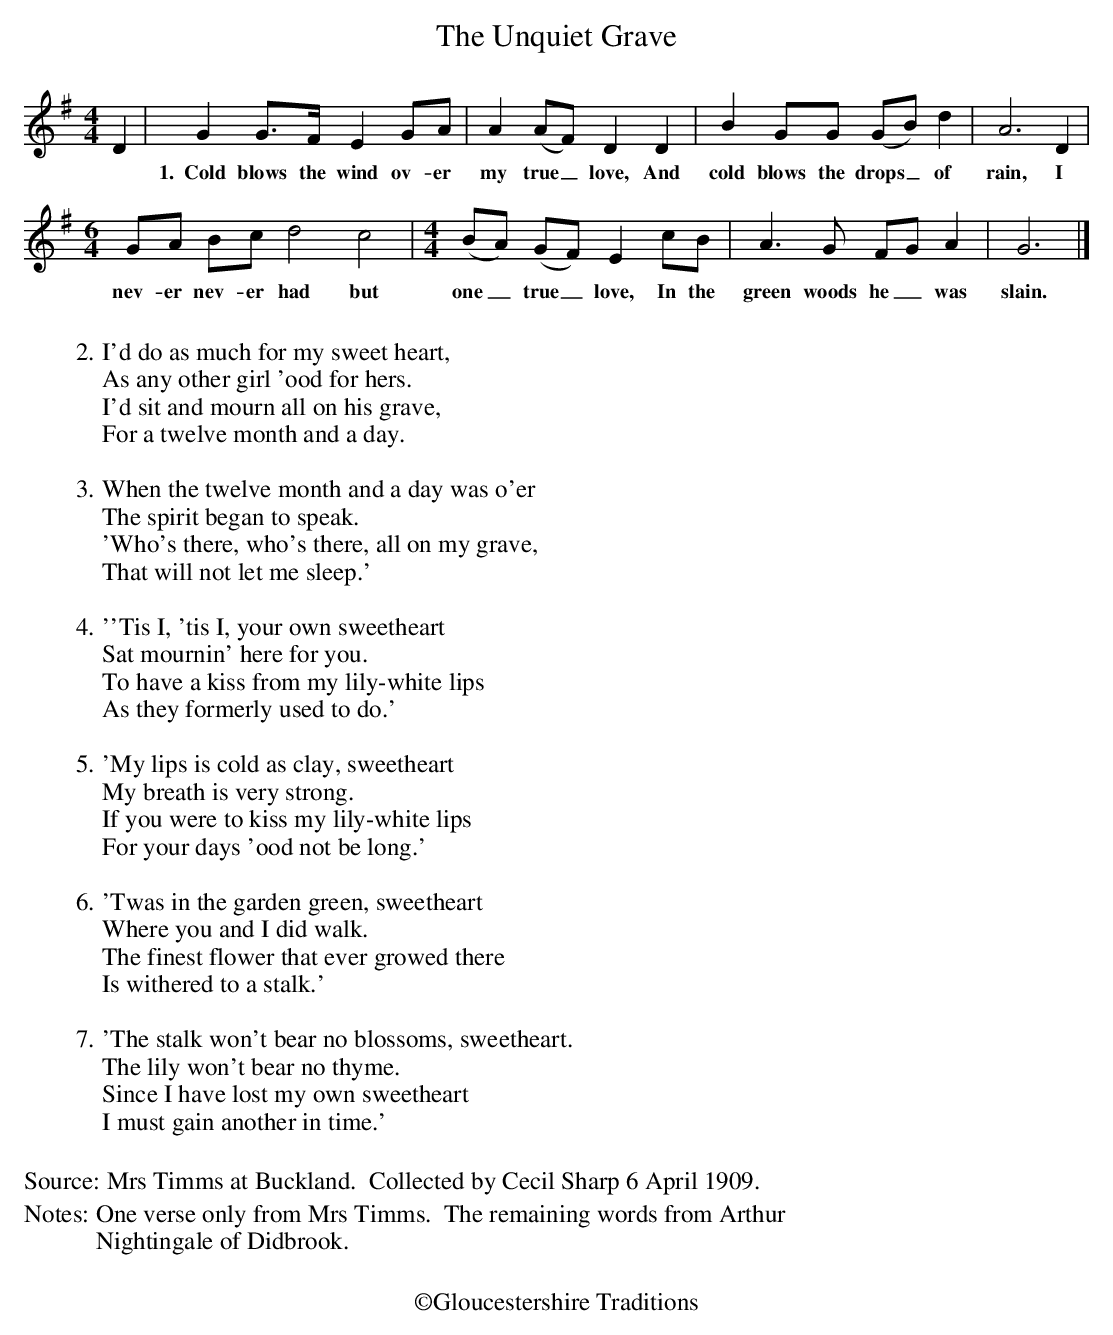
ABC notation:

X:1
T: The Unquiet Grave
M: 4/4
L: 1/4
K: G
D|GG/>F/EG/A/|A (A/F/)DD|BG/G/ (G/B/)d| A3D|
w: *1.~~Cold blows the wind ov-er my true_love, And cold blows the drops_ of rain, I
[M:6/4] G/A/ B/c/ d2c2| [M:4/4](B/A/) (G/F/)Ec/B/|A>G F/G/A|G3|]
w:nev-er nev-er had but one_ true_ love, In the green woods he_ was slain.
W:
W:2. I'd do as much for my sweet heart,
W:As any other girl 'ood for hers.
W:I'd sit and mourn all on his grave,
W:For a twelve month and a day.
W:
W:3. When the twelve month and a day was o'er
W:The spirit began to speak.
W:'Who's there, who's there, all on my grave,
W:That will not let me sleep.'
W:
W:4. ''Tis I, 'tis I, your own sweetheart
W:Sat mournin' here for you.
W:To have a kiss from my lily-white lips
W:As they formerly used to do.'
W:
W:5. 'My lips is cold as clay, sweetheart
W:My breath is very strong.
W:If you were to kiss my lily-white lips
W:For your days 'ood not be long.'
W:
W:6. 'Twas in the garden green, sweetheart
W:Where you and I did walk.
W:The finest flower that ever growed there
W:Is withered to a stalk.'
W:
W:7. 'The stalk won't bear no blossoms, sweetheart.
W:The lily won't bear no thyme.
W:Since I have lost my own sweetheart
W:I must gain another in time.'
W:
